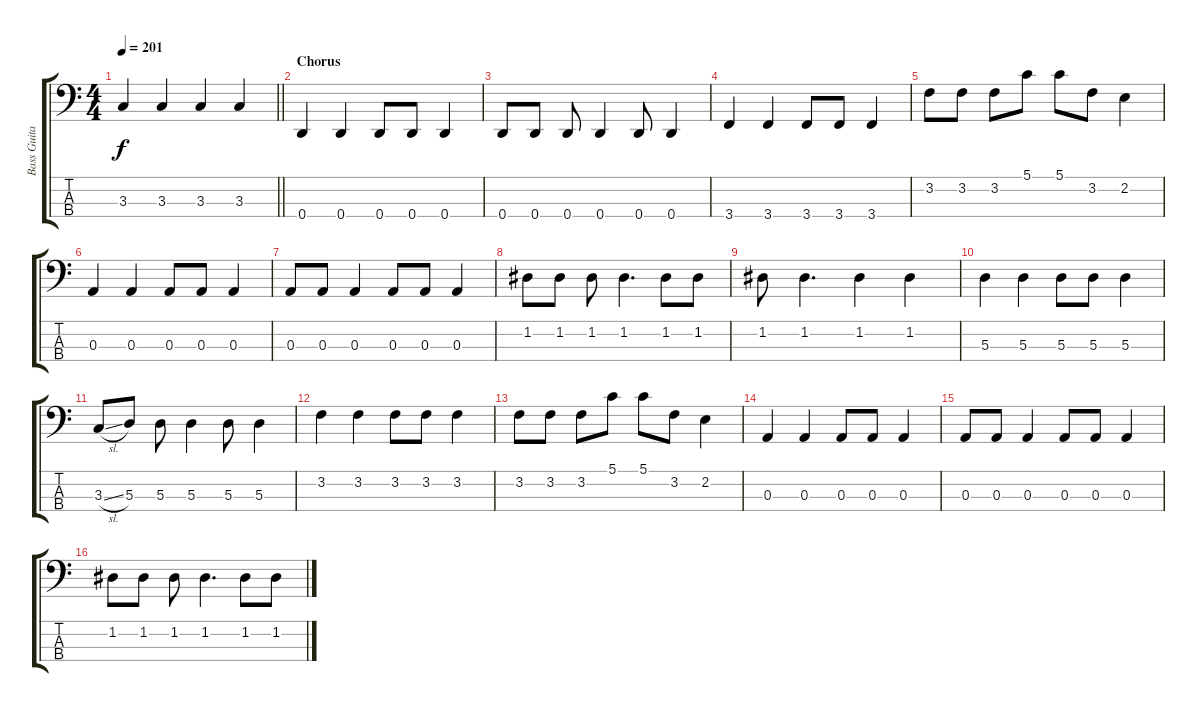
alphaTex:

\track ("Bass Guitar" "Bass Guita") {instrument electricbassfinger}
\staff {score tabs}
\tuning (G2 D2 A1 D1) {hide}
\ts (4 4)
\tempo 201
\clef f4
\barLineRight lightlight
\ks c
3.3.4{dy f} 3.3.4 3.3.4 3.3.4 |
\section ("" "Chorus")
0.4.4 0.4.4 0.4.8 0.4.8 0.4.4 |
0.4.8 0.4.8 0.4.8 0.4.4 0.4.8 0.4.4 |
3.4.4 3.4.4 3.4.8 3.4.8 3.4.4 |
3.2.8 3.2.8 3.2.8 5.1.8 5.1.8 3.2.8 2.2.4 |
0.3.4 0.3.4 0.3.8 0.3.8 0.3.4 |
0.3.8 0.3.8 0.3.4 0.3.8 0.3.8 0.3.4 |
1.2.8 1.2.8 1.2.8 1.2.4{d} 1.2.8 1.2.8 |
1.2.8 1.2.4{d} 1.2.4 1.2.4 |
5.3.4 5.3.4 5.3.8 5.3.8 5.3.4 |
3.3{sl}.8 5.3.8 5.3.8 5.3.4 5.3.8 5.3.4 |
3.2.4 3.2.4 3.2.8 3.2.8 3.2.4 |
3.2.8 3.2.8 3.2.8 5.1.8 5.1.8 3.2.8 2.2.4 |
0.3.4 0.3.4 0.3.8 0.3.8 0.3.4 |
0.3.8 0.3.8 0.3.4 0.3.8 0.3.8 0.3.4 |
1.2.8 1.2.8 1.2.8 1.2.4{d} 1.2.8 1.2.8
